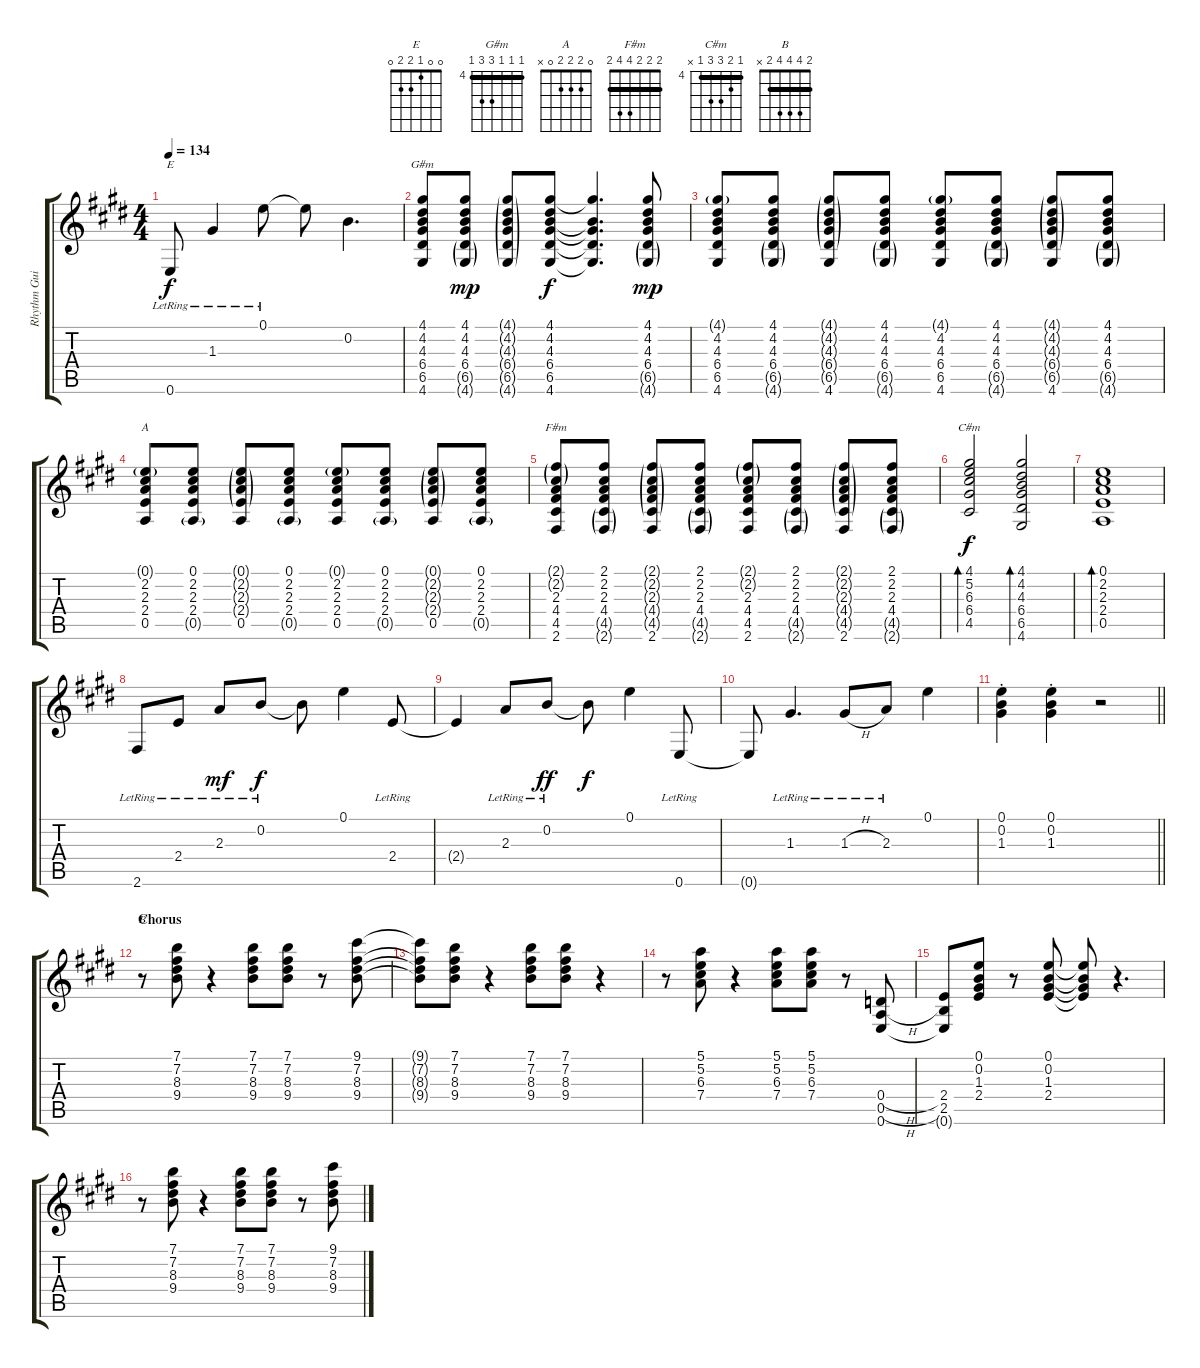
\track ("Rhythm Guitar 2" "Rhythm Gui") {instrument electricguitarjazz}
\staff {score tabs}
\tuning (E4 B3 G3 D3 A2 E2) {hide}
\chord ("E" 0 0 1 2 2 0)
\chord ("G#m" 4 4 4 6 6 4) {firstfret 4 barre 4}
\chord ("A" 0 2 2 2 0 x)
\chord ("F#m" 2 2 2 4 4 2) {barre 2}
\chord ("C#m" 4 5 6 6 4 x) {firstfret 4 barre 4}
\chord ("B" 2 4 4 4 2 x) {barre 2}
\ts (4 4)
\tempo 134
\clef g2
\ks e
0.6{lr}.8{ch "E" dy f} 1.3{lr}.4 0.1{lr}.8 0.1{t}.8 0.2.4{d} |
(4.1 4.2 4.3 6.4 6.5 4.6).8{ch "G#m"} (4.1 4.2 4.3 6.4 6.5{g} 4.6{g}).8{dy mp} (4.1{g} 4.2{g} 4.3{g} 6.4{g} 6.5{g} 4.6{g}).8 (4.1 4.2 4.3 6.4 6.5 4.6).8{dy f} (4.1{t} 4.3{t} 6.4{t} 6.5{t} 4.6{t}).4{d} (4.1 4.2 4.3 6.4 6.5{g} 4.6{g}).8{dy mp} |
(4.1{g} 4.2 4.3 6.4 6.5 4.6).8 (4.1 4.2 4.3 6.4 6.5{g} 4.6{g}).8 (4.1{g} 4.2{g} 4.3{g} 6.4{g} 6.5{g} 4.6).8 (4.1 4.2 4.3 6.4 6.5{g} 4.6{g}).8 (4.1{g} 4.2 4.3 6.4 6.5 4.6).8 (4.1 4.2 4.3 6.4 6.5{g} 4.6{g}).8 (4.1{g} 4.2{g} 4.3{g} 6.4{g} 6.5{g} 4.6).8 (4.1 4.2 4.3 6.4 6.5{g} 4.6{g}).8 |
(0.1{g} 2.2 2.3 2.4 0.5).8{ch "A"} (0.1 2.2 2.3 2.4 0.5{g}).8 (0.1{g} 2.2{g} 2.3{g} 2.4{g} 0.5).8 (0.1 2.2 2.3 2.4 0.5{g}).8 (0.1{g} 2.2 2.3 2.4 0.5).8 (0.1 2.2 2.3 2.4 0.5{g}).8 (0.1{g} 2.2{g} 2.3{g} 2.4{g} 0.5).8 (0.1 2.2 2.3 2.4 0.5{g}).8 |
(2.1{g} 2.2{g} 2.3 4.4 4.5 2.6).8{ch "F#m"} (2.1 2.2 2.3 4.4 4.5{g} 2.6{g}).8 (2.1{g} 2.2{g} 2.3{g} 4.4{g} 4.5{g} 2.6).8 (2.1 2.2 2.3 4.4 4.5{g} 2.6{g}).8 (2.1{g} 2.2{g} 2.3 4.4 4.5 2.6).8 (2.1 2.2 2.3 4.4 4.5{g} 2.6{g}).8 (2.1{g} 2.2{g} 2.3{g} 4.4{g} 4.5{g} 2.6).8 (2.1 2.2 2.3 4.4 4.5{g} 2.6{g}).8 |
(4.1 5.2 6.3 6.4 4.5).2{bd 60 ch "C#m" dy f} (4.1 4.2 4.3 6.4 6.5 4.6).2{bd 60} |
(0.1 2.2 2.3 2.4 0.5).1{bd 60} |
2.6{lr}.8 2.4{lr}.8 2.3{lr}.8{dy mf} 0.2{lr}.8{dy f} 0.2{t}.8 0.1.4 2.4{lr}.8 |
2.4{t}.4 2.3{lr}.8 0.2{lr}.8{dy ff} 0.2{t}.8{dy f} 0.1.4 0.6{lr}.8 |
0.6{t}.8 1.3{lr}.4{d} 1.3{h lr}.8 2.3{lr}.8 0.1.4 |
\barLineRight lightlight
(0.1{st} 0.2{st} 1.3{st}).4 (0.1{st} 0.2{st} 1.3{st}).4 r.2 |
\section ("" "Chorus")
r.8{ch "B"} (7.1 7.2 8.3 9.4).8 r.4 (7.1 7.2 8.3 9.4).8 (7.1 7.2 8.3 9.4).8 r.8 (9.1 7.2 8.3 9.4).8 |
(9.1{t} 7.2{t} 8.3{t} 9.4{t}).8 (7.1 7.2 8.3 9.4).8 r.4 (7.1 7.2 8.3 9.4).8 (7.1 7.2 8.3 9.4).8 r.4 |
r.8 (5.1 5.2 6.3 7.4).8 r.4 (5.1 5.2 6.3 7.4).8 (5.1 5.2 6.3 7.4).8 r.8 (0.4{h} 0.5{h} 0.6).8 |
(2.4 2.5 0.6{t}).8 (0.1 0.2 1.3 2.4).8 r.8 (0.1 0.2 1.3 2.4).8 (0.1{t} 0.2{t} 1.3{t} 2.4{t}).8 r.4{d} |
r.8 (7.1 7.2 8.3 9.4).8 r.4 (7.1 7.2 8.3 9.4).8 (7.1 7.2 8.3 9.4).8 r.8 (9.1 7.2 8.3 9.4).8
